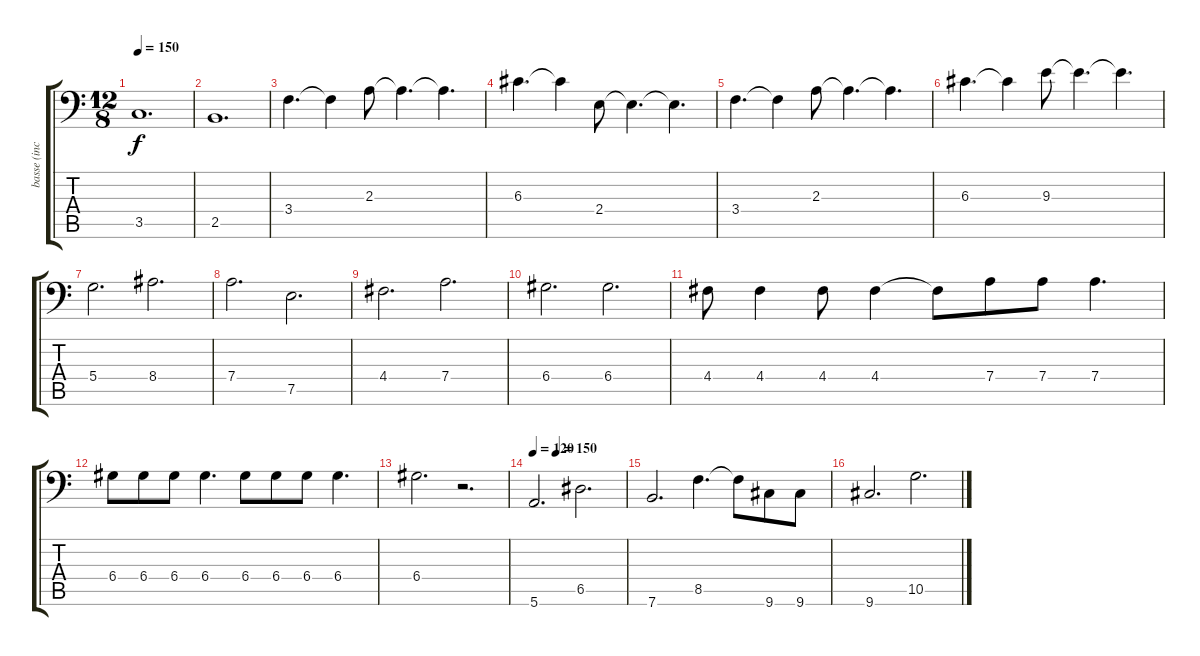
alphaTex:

\track ("basse (incomplet)" "basse (inc") {instrument electricbassfinger}
\staff {score tabs}
\tuning (E3 B2 G2 D2 A1 E1) {hide}
\ts (12 8)
\tempo 150
\clef f4
\ks c
3.5.1{d dy f} |
2.5.1{d} |
3.4.4{d} 3.4{t}.4 2.3.8 2.3{t}.4{d} 2.3{t}.4{d} |
6.3.4{d} 6.3{t}.4 2.4.8 2.4{t}.4{d} 2.4{t}.4{d} |
3.4.4{d} 3.4{t}.4 2.3.8 2.3{t}.4{d} 2.3{t}.4{d} |
6.3.4{d} 6.3{t}.4 9.3.8 9.3{t}.4{d} 9.3{t}.4{d} |
5.4.2{d} 8.4.2{d} |
7.4.2{d} 7.5.2{d} |
4.4.2{d} 7.4.2{d} |
6.4.2{d} 6.4.2{d} |
4.4.8 4.4.4 4.4.8 4.4.4 4.4{t}.8 7.4.8 7.4.8 7.4.4{d} |
6.4.8 6.4.8 6.4.8 6.4.4{d} 6.4.8 6.4.8 6.4.8 6.4.4{d} |
6.4.2{d} r.2{d} |
\tempo 120
\tempo (150 0.25)
5.6.2{d} 6.5.2{d} |
7.6.2{d} 8.5.4{d} 8.5{t}.8 9.6.8 9.6.8 |
9.6.2{d} 10.5.2{d}
